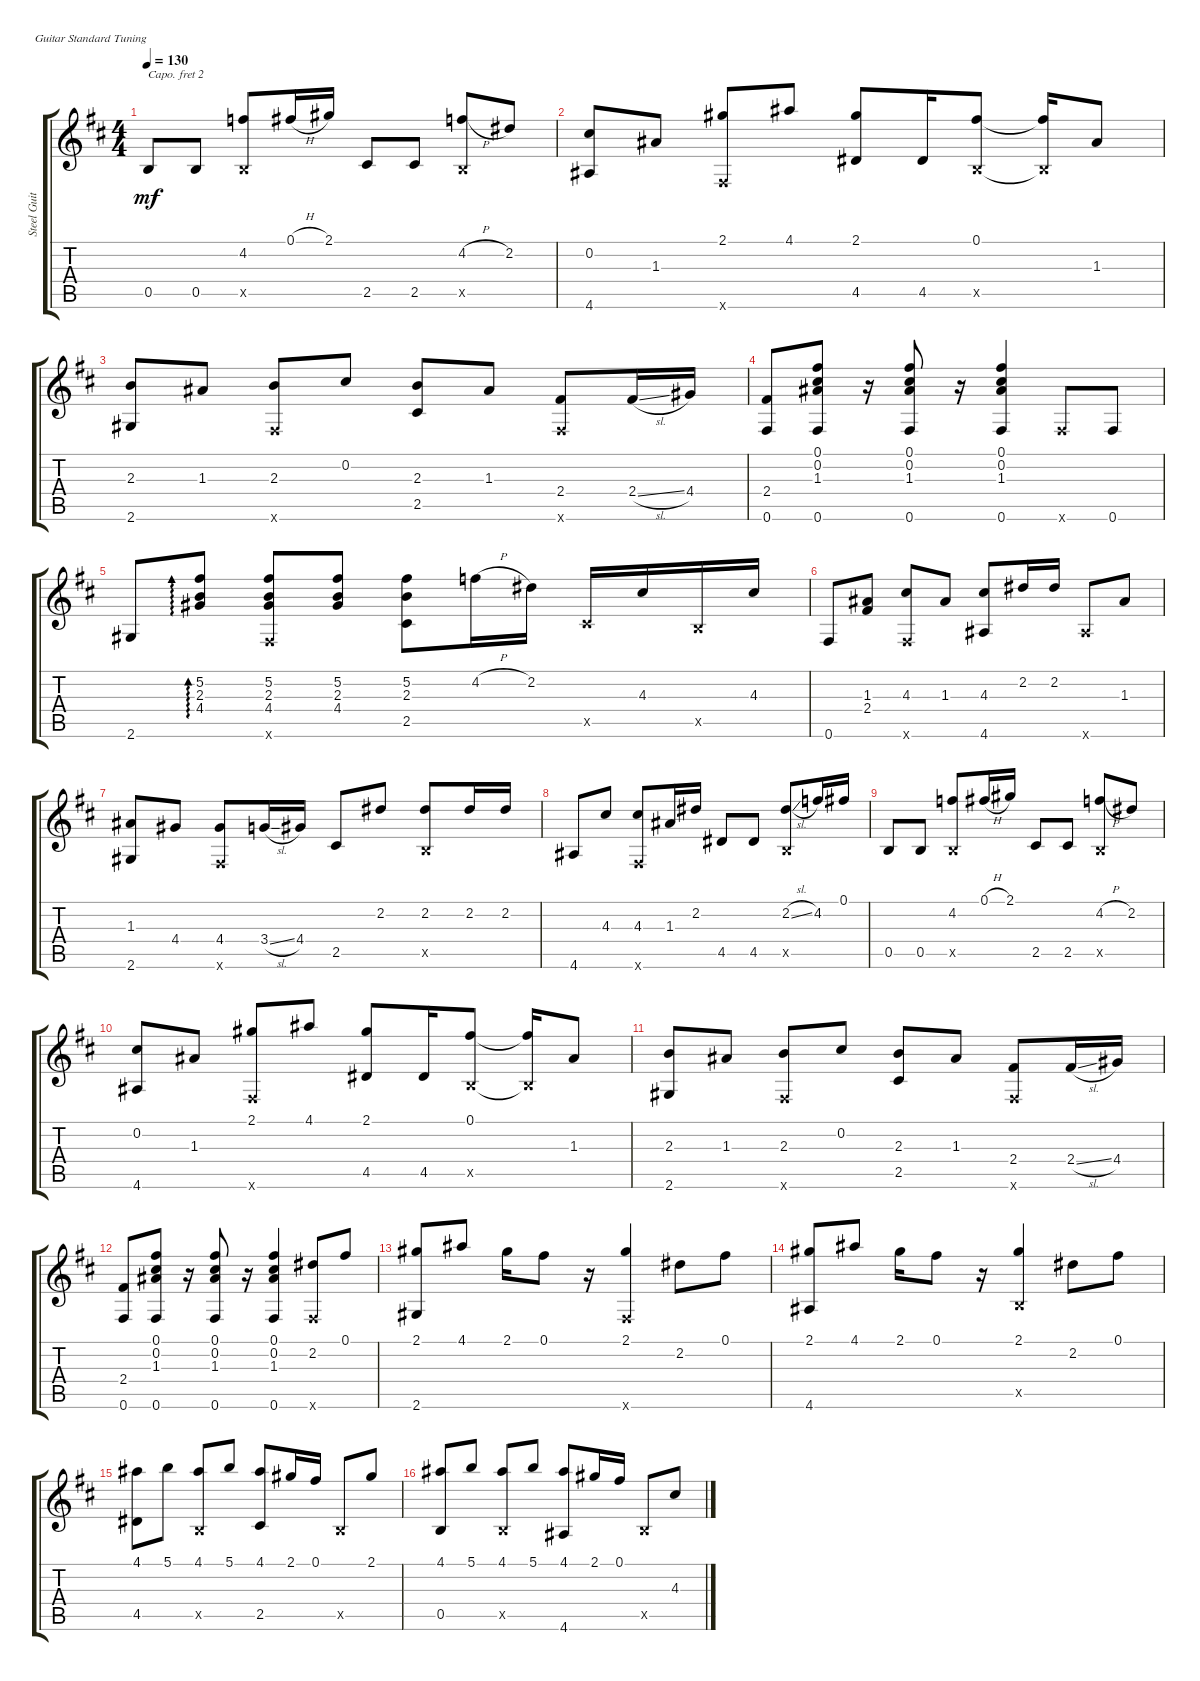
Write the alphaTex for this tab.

\defaultSystemsLayout 4
\bracketExtendMode groupsimilarinstruments
\otherSystemsTrackNameOrientation horizontal
\track ("Steel Guitar" "Steel Guit") {instrument acousticguitarsteel}
\staff {score tabs}
\capo 2
\tuning (E4 B3 G3 D3 A2 E2)
\ts (4 4)
\tempo 130
\clef g2
\ks d
0.5{acc forcenatural}.8{dy mf beam Up} 0.5{acc forcenatural}.8{beam Up} (4.2{acc b} 0.5{x acc forcenatural}).8{beam Up} 0.1{h acc forcenatural}.16{beam Up} 2.1{acc #}.16{beam Up} 2.5{acc forcenatural}.8{beam Up} 2.5{acc forcenatural}.8{beam Up} (4.2{h acc b} 0.5{x acc forcenatural}).8{beam Up} 2.2{acc #}.8{beam Up} |
(0.2{acc forcenatural} 4.6{acc #}).8{beam Up} 1.3{acc #}.8{beam Up} (2.1{acc #} 0.6{x acc forcenatural}).8{beam Up} 4.1{acc #}.8{beam Up} (2.1{acc #} 4.5{acc #}).8{beam Up} 4.5{acc #}.16{beam Up} (0.1{acc forcenatural} 0.5{x acc forcenatural}).8{beam Up} (0.1{t acc forcenatural} 0.5{x t acc forcenatural}).16{beam Up} 1.3{acc #}.8{beam Up} |
(2.3{acc forcenatural} 2.6{acc #}).8{beam Up} 1.3{acc #}.8{beam Up} (2.3{acc forcenatural} 0.6{x acc forcenatural}).8{beam Up} 0.2{acc forcenatural}.8{beam Up} (2.5{acc forcenatural} 2.3{acc forcenatural}).8{beam Up} 1.3{acc #}.8{beam Up} (2.4{acc forcenatural} 0.6{x acc forcenatural}).8{beam Up} 2.4{sl acc forcenatural}.16{beam Up} 4.4{acc #}.16{beam Up} |
(2.4{acc forcenatural} 0.6{acc forcenatural}).8{beam Up} (1.3{acc #} 0.2{acc forcenatural} 0.1{acc forcenatural} 0.6{acc forcenatural}).8{beam Up} r.16{beam Up} (1.3{acc #} 0.2{acc forcenatural} 0.1{acc forcenatural} 0.6{acc forcenatural}).8{beam Up} r.16{beam Up} (1.3{acc #} 0.2{acc forcenatural} 0.1{acc forcenatural} 0.6{acc forcenatural}).4{beam Up} 0.6{x acc forcenatural}.8{beam Up} 0.6{acc forcenatural}.8{beam Up} |
2.6{acc #}.8{beam Up} (4.4{acc #} 2.3{acc forcenatural} 5.2{acc forcenatural}).8{ad 114 beam Up} (4.4{acc #} 2.3{acc forcenatural} 5.2{acc forcenatural} 0.6{x acc forcenatural}).8{beam Up} (4.4{acc #} 2.3{acc forcenatural} 5.2{acc forcenatural}).8{beam Up} (2.3{acc forcenatural} 5.2{acc forcenatural} 2.5{acc forcenatural}).8{beam Down} 4.2{h acc b}.16{beam Down} 2.2{acc #}.16{beam Down} 2.5{x acc forcenatural}.16{beam Up} 4.3{acc forcenatural}.16{beam Up} 0.5{x acc forcenatural}.16{beam Up} 4.3{acc forcenatural}.16{beam Up} |
0.6{acc forcenatural}.8{beam Up} (2.4{acc forcenatural} 1.3{acc #}).8{beam Up} (4.3{acc forcenatural} 0.6{x acc forcenatural}).8{beam Up} 1.3{acc #}.8{beam Up} (4.6{acc #} 4.3{acc forcenatural}).8{beam Up} 2.2{acc #}.16{beam Up} 2.2{acc #}.16{beam Up} 4.6{x acc #}.8{beam Up} 1.3{acc #}.8{beam Up} |
(1.3{acc #} 2.6{acc #}).8{beam Up} 4.4{acc #}.8{beam Up} (4.4{acc #} 0.6{x acc forcenatural}).8{beam Up} 3.4{sl acc forcenatural}.16{beam Up} 4.4{acc #}.16{beam Up} 2.5{acc forcenatural}.8{beam Up} 2.2{acc #}.8{beam Up} (2.2{acc #} 0.5{x acc forcenatural}).8{beam Up} 2.2{acc #}.16{beam Up} 2.2{acc #}.16{beam Up} |
4.6{acc #}.8{beam Up} 4.3{acc forcenatural}.8{beam Up} (4.3{acc forcenatural} 0.6{x acc forcenatural}).8{beam Up} 1.3{acc #}.16{beam Up} 2.2{acc #}.16{beam Up} 4.5{acc #}.8{beam Up} 4.5{acc #}.8{beam Up} (2.2{sl acc #} 0.5{x acc forcenatural}).8{beam Up} 4.2{acc b}.16{beam Up} 0.1{acc forcenatural}.16{beam Up} |
0.5{acc forcenatural}.8{beam Up} 0.5{acc forcenatural}.8{beam Up} (4.2{acc b} 0.5{x acc forcenatural}).8{beam Up} 0.1{h acc forcenatural}.16{beam Up} 2.1{acc #}.16{beam Up} 2.5{acc forcenatural}.8{beam Up} 2.5{acc forcenatural}.8{beam Up} (4.2{h acc b} 0.5{x acc forcenatural}).8{beam Up} 2.2{acc #}.8{beam Up} |
(0.2{acc forcenatural} 4.6{acc #}).8{beam Up} 1.3{acc #}.8{beam Up} (2.1{acc #} 0.6{x acc forcenatural}).8{beam Up} 4.1{acc #}.8{beam Up} (2.1{acc #} 4.5{acc #}).8{beam Up} 4.5{acc #}.16{beam Up} (0.1{acc forcenatural} 0.5{x acc forcenatural}).8{beam Up} (0.1{t acc forcenatural} 0.5{x t acc forcenatural}).16{beam Up} 1.3{acc #}.8{beam Up} |
(2.3{acc forcenatural} 2.6{acc #}).8{beam Up} 1.3{acc #}.8{beam Up} (2.3{acc forcenatural} 0.6{x acc forcenatural}).8{beam Up} 0.2{acc forcenatural}.8{beam Up} (2.5{acc forcenatural} 2.3{acc forcenatural}).8{beam Up} 1.3{acc #}.8{beam Up} (2.4{acc forcenatural} 0.6{x acc forcenatural}).8{beam Up} 2.4{sl acc forcenatural}.16{beam Up} 4.4{acc #}.16{beam Up} |
(2.4{acc forcenatural} 0.6{acc forcenatural}).8{beam Up} (1.3{acc #} 0.2{acc forcenatural} 0.1{acc forcenatural} 0.6{acc forcenatural}).8{beam Up} r.16{beam Up} (1.3{acc #} 0.2{acc forcenatural} 0.1{acc forcenatural} 0.6{acc forcenatural}).8{beam Up} r.16{beam Up} (1.3{acc #} 0.2{acc forcenatural} 0.1{acc forcenatural} 0.6{acc forcenatural}).4{beam Up} (0.6{x acc forcenatural} 2.2{acc #}).8{beam Up} 0.1{acc forcenatural}.8{beam Up} |
(2.1{acc #} 2.6{acc #}).8{beam Up} 4.1{acc #}.8{beam Up} 2.1{acc #}.16{beam Down} 0.1{acc forcenatural}.8{beam Down} r.16{beam Down} (2.1{acc #} 0.6{x acc forcenatural}).4{beam Up} 2.2{acc #}.8{beam Down} 0.1{acc forcenatural}.8{beam Down} |
(2.1{acc #} 4.6{acc #}).8{beam Up} 4.1{acc #}.8{beam Up} 2.1{acc #}.16{beam Down} 0.1{acc forcenatural}.8{beam Down} r.16{beam Down} (2.1{acc #} 0.5{x acc forcenatural}).4{beam Up} 2.2{acc #}.8{beam Down} 0.1{acc forcenatural}.8{beam Down} |
(4.1{acc #} 4.5{acc #}).8{beam Down} 5.1{acc forcenatural}.8{beam Down} (4.1{acc #} 0.5{x acc forcenatural}).8{beam Up} 5.1{acc forcenatural}.8{beam Up} (4.1{acc #} 2.5{acc forcenatural}).8{beam Up} 2.1{acc #}.16{beam Up} 0.1{acc forcenatural}.16{beam Up} 0.5{x acc forcenatural}.8{beam Up} 2.1{acc #}.8{beam Up} |
(4.1{acc #} 0.5{acc forcenatural}).8{beam Up} 5.1{acc forcenatural}.8{beam Up} (4.1{acc #} 0.5{x acc forcenatural}).8{beam Up} 5.1{acc forcenatural}.8{beam Up} (4.1{acc #} 4.6{acc #}).8{beam Up} 2.1{acc #}.16{beam Up} 0.1{acc forcenatural}.16{beam Up} 0.5{x acc forcenatural}.8{beam Up} 4.3{acc forcenatural}.8{beam Up}
